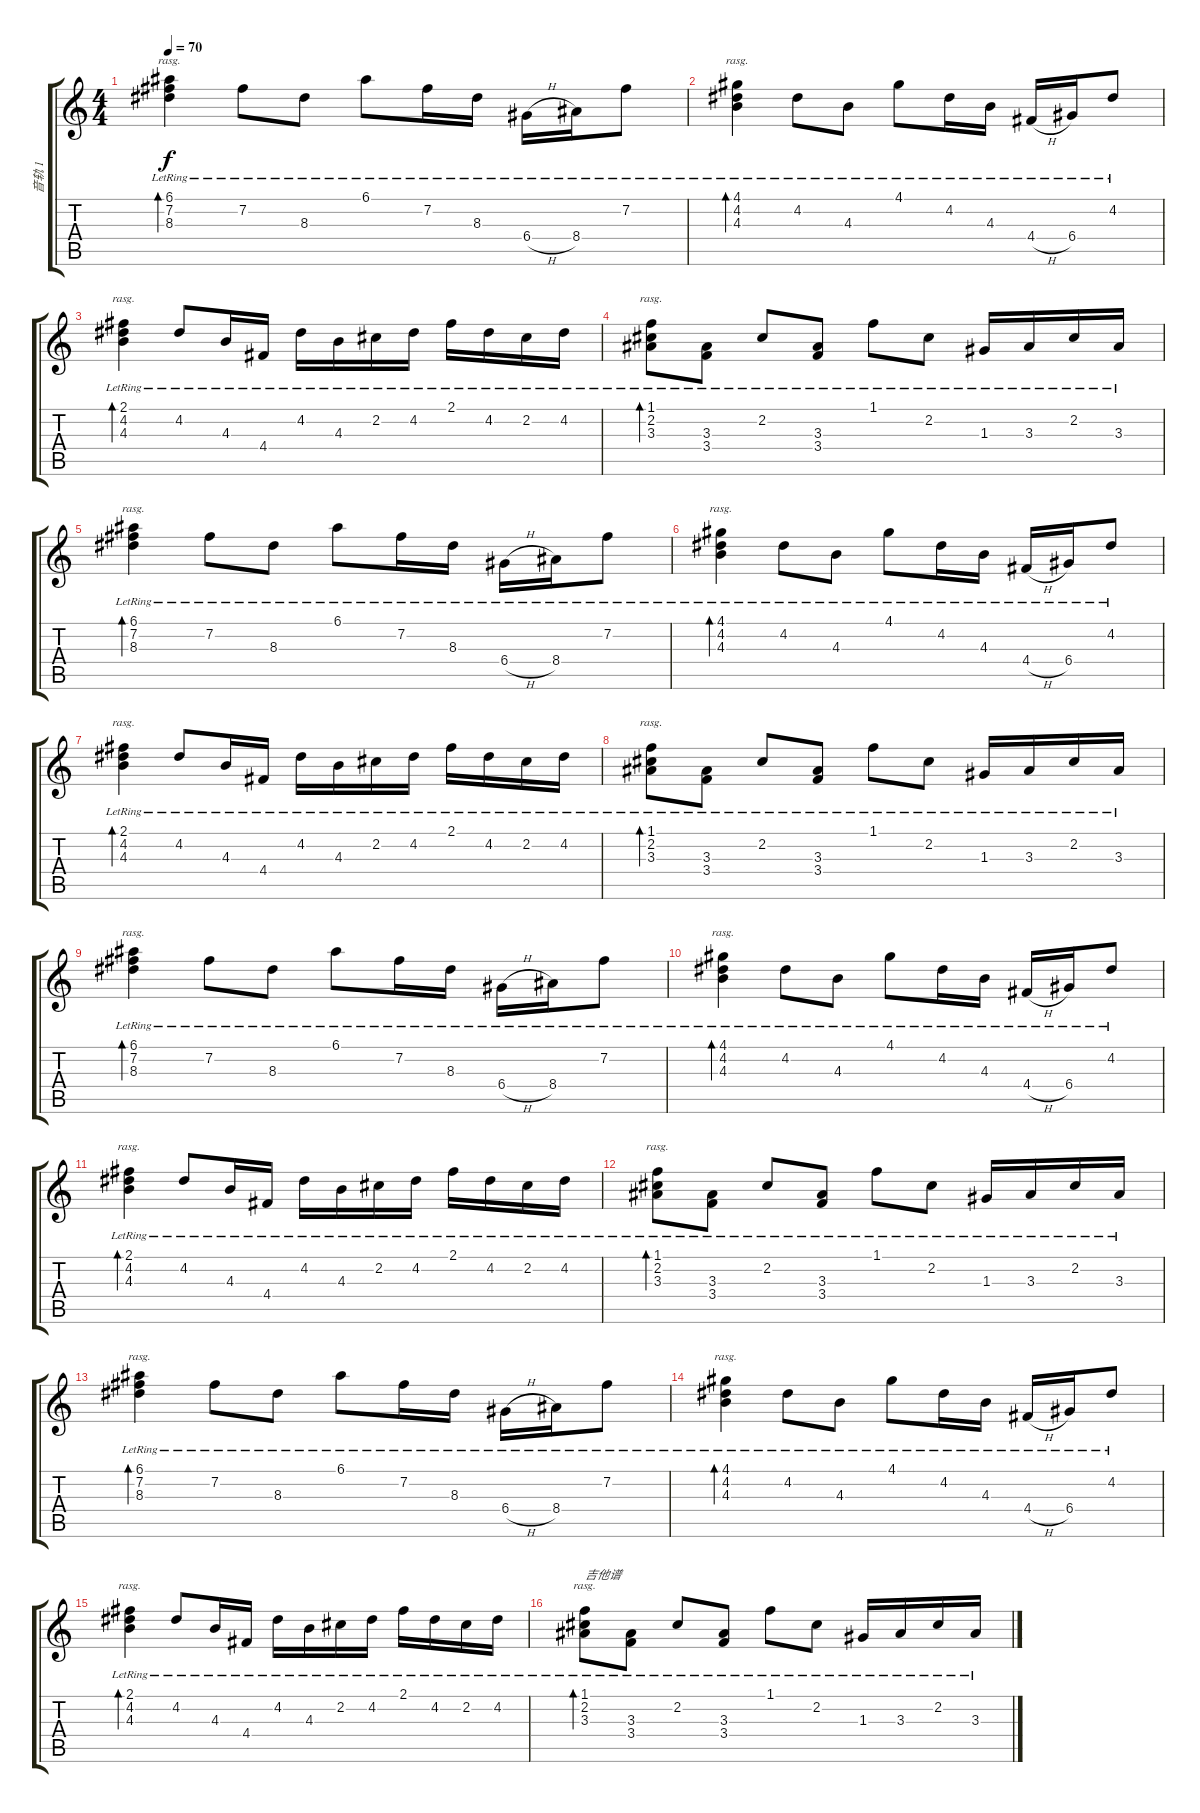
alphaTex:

\track ("音轨 1" "音轨 1") {instrument acousticguitarsteel}
\staff {score tabs}
\tuning (E4 B3 G3 D3 A2 E2) {hide}
\ts (4 4)
\tempo 70
\clef g2
\ks c
(6.1{lr} 7.2{lr} 8.3{lr}).4{bd 240 rasg ii dy f} 7.2{lr}.8 8.3{lr}.8 6.1{lr}.8 7.2{lr}.16 8.3{lr}.16 6.4{h lr}.16 8.4{lr}.16 7.2{lr}.8 |
(4.1{lr} 4.2{lr} 4.3{lr}).4{bd 240 rasg ii} 4.2{lr}.8 4.3{lr}.8 4.1{lr}.8 4.2{lr}.16 4.3{lr}.16 4.4{h lr}.16 6.4{lr}.16 4.2{lr}.8 |
(2.1{lr} 4.2{lr} 4.3{lr}).4{bd 240 rasg ii} 4.2{lr}.8 4.3{lr}.16 4.4{lr}.16 4.2{lr}.16 4.3{lr}.16 2.2{lr}.16 4.2{lr}.16 2.1{lr}.16 4.2{lr}.16 2.2{lr}.16 4.2{lr}.16 |
(1.1{lr} 2.2{lr} 3.3{lr}).8{bd 240 rasg ii} (3.3{lr} 3.4{lr}).8 2.2{lr}.8 (3.3{lr} 3.4{lr}).8 1.1{lr}.8 2.2{lr}.8 1.3{lr}.16 3.3{lr}.16 2.2{lr}.16 3.3{lr}.16 |
(6.1{lr} 7.2{lr} 8.3{lr}).4{bd 240 rasg ii} 7.2{lr}.8 8.3{lr}.8 6.1{lr}.8 7.2{lr}.16 8.3{lr}.16 6.4{h lr}.16 8.4{lr}.16 7.2{lr}.8 |
(4.1{lr} 4.2{lr} 4.3{lr}).4{bd 240 rasg ii} 4.2{lr}.8 4.3{lr}.8 4.1{lr}.8 4.2{lr}.16 4.3{lr}.16 4.4{h lr}.16 6.4{lr}.16 4.2{lr}.8 |
(2.1{lr} 4.2{lr} 4.3{lr}).4{bd 240 rasg ii} 4.2{lr}.8 4.3{lr}.16 4.4{lr}.16 4.2{lr}.16 4.3{lr}.16 2.2{lr}.16 4.2{lr}.16 2.1{lr}.16 4.2{lr}.16 2.2{lr}.16 4.2{lr}.16 |
(1.1{lr} 2.2{lr} 3.3{lr}).8{bd 240 rasg ii} (3.3{lr} 3.4{lr}).8 2.2{lr}.8 (3.3{lr} 3.4{lr}).8 1.1{lr}.8 2.2{lr}.8 1.3{lr}.16 3.3{lr}.16 2.2{lr}.16 3.3{lr}.16 |
(6.1{lr} 7.2{lr} 8.3{lr}).4{bd 240 rasg ii} 7.2{lr}.8 8.3{lr}.8 6.1{lr}.8 7.2{lr}.16 8.3{lr}.16 6.4{h lr}.16 8.4{lr}.16 7.2{lr}.8 |
(4.1{lr} 4.2{lr} 4.3{lr}).4{bd 240 rasg ii} 4.2{lr}.8 4.3{lr}.8 4.1{lr}.8 4.2{lr}.16 4.3{lr}.16 4.4{h lr}.16 6.4{lr}.16 4.2{lr}.8 |
(2.1{lr} 4.2{lr} 4.3{lr}).4{bd 240 rasg ii} 4.2{lr}.8 4.3{lr}.16 4.4{lr}.16 4.2{lr}.16 4.3{lr}.16 2.2{lr}.16 4.2{lr}.16 2.1{lr}.16 4.2{lr}.16 2.2{lr}.16 4.2{lr}.16 |
(1.1{lr} 2.2{lr} 3.3{lr}).8{bd 240 rasg ii} (3.3{lr} 3.4{lr}).8 2.2{lr}.8 (3.3{lr} 3.4{lr}).8 1.1{lr}.8 2.2{lr}.8 1.3{lr}.16 3.3{lr}.16 2.2{lr}.16 3.3{lr}.16 |
(6.1{lr} 7.2{lr} 8.3{lr}).4{bd 240 rasg ii} 7.2{lr}.8 8.3{lr}.8 6.1{lr}.8 7.2{lr}.16 8.3{lr}.16 6.4{h lr}.16 8.4{lr}.16 7.2{lr}.8 |
(4.1{lr} 4.2{lr} 4.3{lr}).4{bd 240 rasg ii} 4.2{lr}.8 4.3{lr}.8 4.1{lr}.8 4.2{lr}.16 4.3{lr}.16 4.4{h lr}.16 6.4{lr}.16 4.2{lr}.8 |
(2.1{lr} 4.2{lr} 4.3{lr}).4{bd 240 rasg ii} 4.2{lr}.8 4.3{lr}.16 4.4{lr}.16 4.2{lr}.16 4.3{lr}.16 2.2{lr}.16 4.2{lr}.16 2.1{lr}.16 4.2{lr}.16 2.2{lr}.16 4.2{lr}.16 |
(1.1{lr} 2.2{lr} 3.3{lr}).8{bd 240 rasg ii txt "吉他谱"} (3.3{lr} 3.4{lr}).8 2.2{lr}.8 (3.3{lr} 3.4{lr}).8 1.1{lr}.8 2.2{lr}.8 1.3{lr}.16 3.3{lr}.16 2.2{lr}.16 3.3{lr}.16
